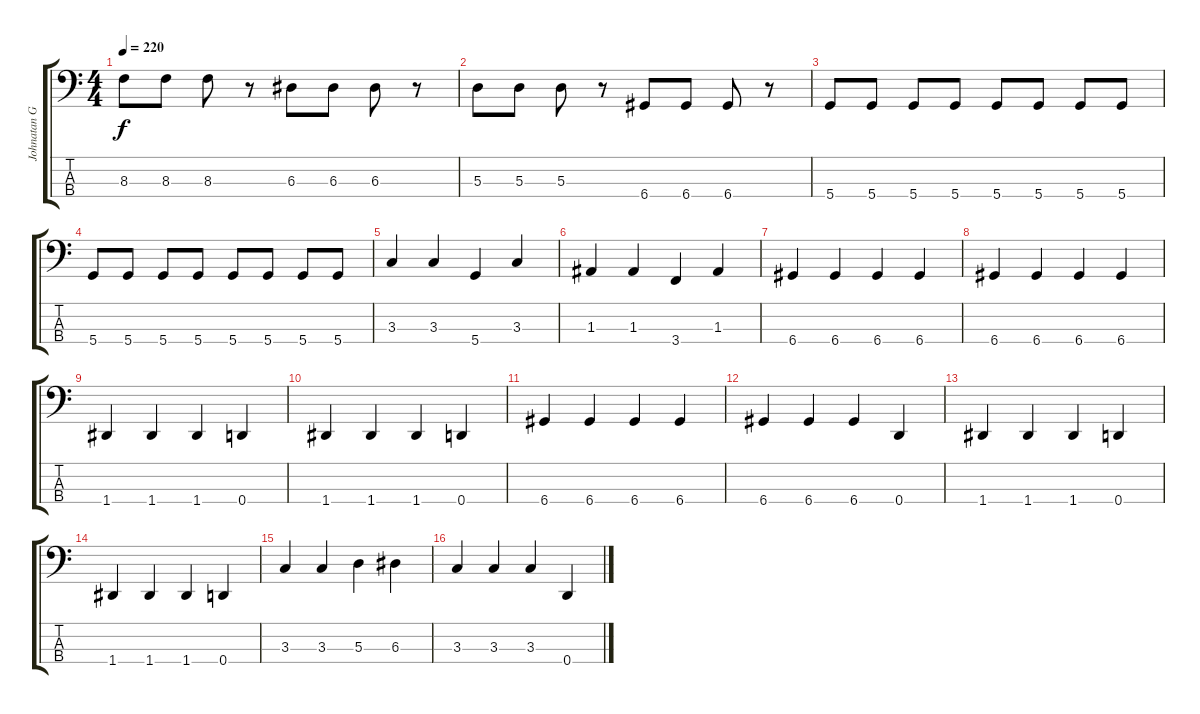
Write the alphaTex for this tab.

\track ("Johnatan Gallant" "Johnatan G") {instrument electricbassfinger}
\staff {score tabs}
\tuning (G2 D2 A1 D1) {hide}
\ts (4 4)
\tempo 220
\clef f4
\ks c
8.3.8{dy f} 8.3.8 8.3.8 r.8 6.3.8 6.3.8 6.3.8 r.8 |
5.3.8 5.3.8 5.3.8 r.8 6.4.8 6.4.8 6.4.8 r.8 |
5.4.8 5.4.8 5.4.8 5.4.8 5.4.8 5.4.8 5.4.8 5.4.8 |
5.4.8 5.4.8 5.4.8 5.4.8 5.4.8 5.4.8 5.4.8 5.4.8 |
3.3.4 3.3.4 5.4.4 3.3.4 |
1.3.4 1.3.4 3.4.4 1.3.4 |
6.4.4 6.4.4 6.4.4 6.4.4 |
6.4.4 6.4.4 6.4.4 6.4.4 |
1.4.4 1.4.4 1.4.4 0.4.4 |
1.4.4 1.4.4 1.4.4 0.4.4 |
6.4.4 6.4.4 6.4.4 6.4.4 |
6.4.4 6.4.4 6.4.4 0.4.4 |
1.4.4 1.4.4 1.4.4 0.4.4 |
1.4.4 1.4.4 1.4.4 0.4.4 |
3.3.4 3.3.4 5.3.4 6.3.4 |
3.3.4 3.3.4 3.3.4 0.4.4
